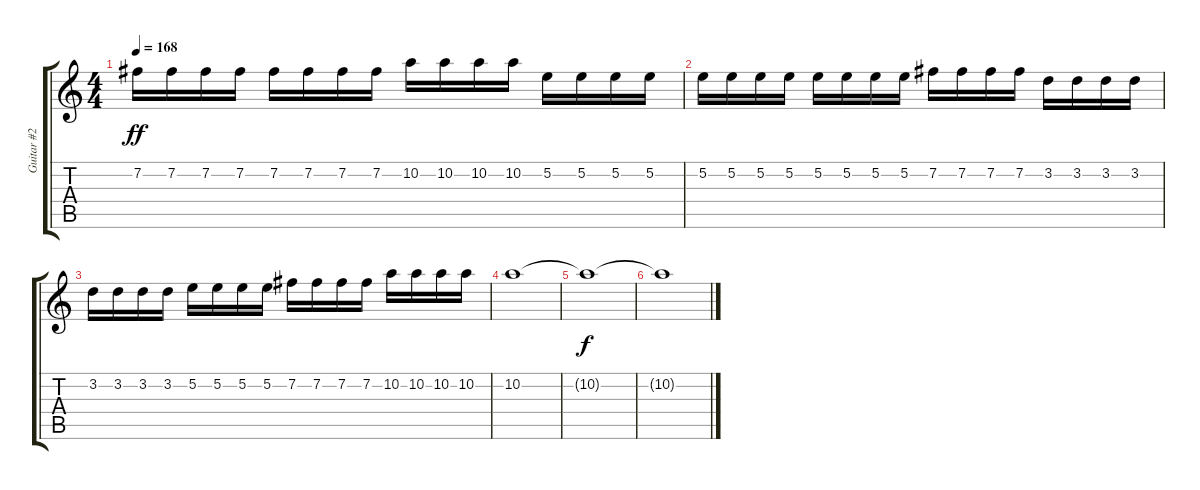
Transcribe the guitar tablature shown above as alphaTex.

\track ("Guitar #2" "Guitar #2") {instrument overdrivenguitar}
\staff {score tabs}
\tuning (E4 B3 G3 D3 A2 D2) {hide}
\ts (4 4)
\tempo 168
\clef g2
\ks c
7.2.16{dy ff} 7.2.16 7.2.16 7.2.16 7.2.16 7.2.16 7.2.16 7.2.16 10.2.16 10.2.16 10.2.16 10.2.16 5.2.16 5.2.16 5.2.16 5.2.16 |
5.2.16 5.2.16 5.2.16 5.2.16 5.2.16 5.2.16 5.2.16 5.2.16 7.2.16 7.2.16 7.2.16 7.2.16 3.2.16 3.2.16 3.2.16 3.2.16 |
3.2.16 3.2.16 3.2.16 3.2.16 5.2.16 5.2.16 5.2.16 5.2.16 7.2.16 7.2.16 7.2.16 7.2.16 10.2.16 10.2.16 10.2.16 10.2.16 |
10.2.1 |
10.2{t}.1{dy f volume 4} |
10.2{t}.1
